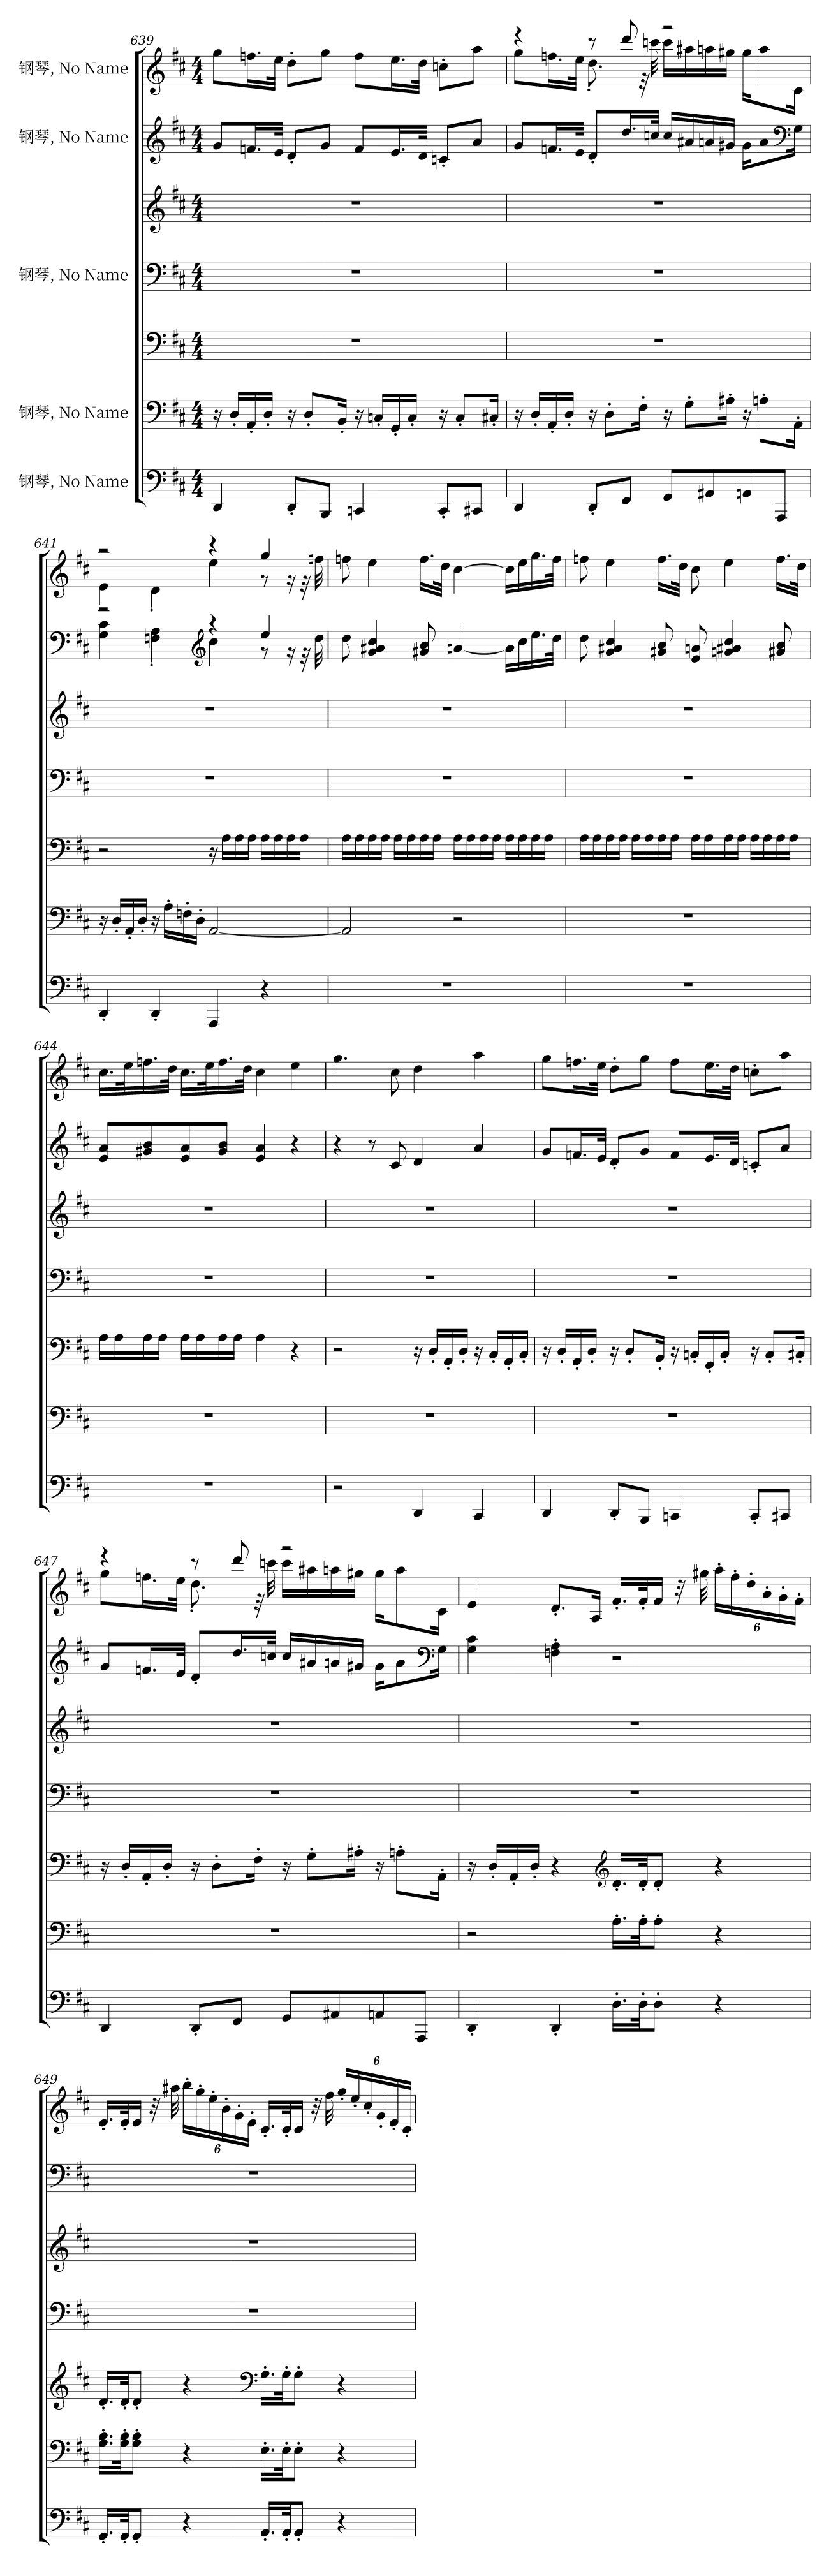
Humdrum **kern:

**kern	**kern	**kern	**kern	**kern	**kern	**kern
*part5	*part4	*part4	*part3	*part3	*part2	*part1
*staff7	*staff6	*staff5	*staff4	*staff3	*staff2	*staff1
*I"钢琴, No Name	*I"钢琴, No Name	*	*I"钢琴, No Name	*	*I"钢琴, No Name	*I"钢琴, No Name
!!LO:PB:g=z
*clefF4	*clefF4	*clefF4	*clefF4	*clefG2	*clefG2	*clefG2
*k[f#c#]	*k[f#c#]	*k[f#c#]	*k[f#c#]	*k[f#c#]	*k[f#c#]	*k[f#c#]
*M4/4	*M4/4	*M4/4	*M4/4	*M4/4	*M4/4	*M4/4
=639	=639	=639	=639	=639	=639	=639
4DD/	16r	1r	1r	1r	8g/L	8gg\L
.	16D'/LL	.	.	.	.	.
.	16AA'/	.	.	.	16.fn/L	16.ffn\L
.	16D'/JJ	.	.	.	.	.
.	.	.	.	.	32e/JJk	32ee\JJk
8DD'/L	16r	.	.	.	8d'/L	8dd'\L
.	8D'/L	.	.	.	.	.
8BBB/J	.	.	.	.	8g/J	8gg\J
.	16BB'/Jk	.	.	.	.	.
4CCn/	16r	.	.	.	8f/L	8ff\L
.	16Cn'/LL	.	.	.	.	.
.	16GG'/	.	.	.	16.e/L	16.ee\L
.	16C'/JJ	.	.	.	.	.
.	.	.	.	.	32d/JJk	32dd\JJk
8CC'/L	16r	.	.	.	8cn'/L	8ccn'\L
.	8C'/L	.	.	.	.	.
8CC#X/J	.	.	.	.	8a/J	8aa\J
.	16C#X'/Jk	.	.	.	.	.
=640	=640	=640	=640	=640	=640	=640
*	*	*	*	*	*	*^
4DD/	16r	1r	1r	1r	8g/L	4r	8gg\L
.	16D'/LL	.	.	.	.	.	.
.	16AA'/	.	.	.	16.fn/L	.	16.ffn\L
.	16D'/JJ	.	.	.	.	.	.
.	.	.	.	.	32e/JJk	.	32ee\JJk
8DD'/L	16r	.	.	.	8d'/L	8r	8.dd'\
.	8D'\L	.	.	.	.	.	.
8FF#/J	.	.	.	.	16.dd/L	8ddd/	.
.	16F#'\Jk	.	.	.	.	.	32r
.	.	.	.	.	32ccn/JJk	.	32cccn\
8GG/L	16r	.	.	.	16cc/LL	2r	16ccc\LL
.	8G'\L	.	.	.	16a#X/	.	16aa#X\
8AA#X/	.	.	.	.	16an/	.	16aan\
.	16A#X'\Jk	.	.	.	16g#X/JJ	.	16gg#X\JJ
8AAn/	16r	.	.	.	16g#\KL	.	16gg#\KL
.	8An'\L	.	.	.	8a\	.	8aa\
8AAA/J	.	.	.	.	.	.	.
*	*	*	*	*	*clefF4	*	*
.	16AA'\Jk	.	.	.	16G\Jk	.	16c#\Jk
!!LO:PB:g=z	!!
=641	=641	=641	=641	=641	=641	=641	=641
*	*	*	*	*	*	*MM33	*
*	*	*	*	*	*^	*	*
4DD'/	16r	2r	1r	1r	2r	4G\ 4c#\	2r	4e\
.	16D'/LL	.	.	.	.	.	.	.
.	16AA'/	.	.	.	.	.	.	.
.	16D'/JJ	.	.	.	.	.	.	.
*	*	*	*	*	*	*	*MM33	*
4DD'/	16r	.	.	.	.	4Fn\' 4A\'	.	4d'\
.	16A'\LL	.	.	.	.	.	.	.
.	16Fn'\	.	.	.	.	.	.	.
.	16D'\JJ	.	.	.	.	.	.	.
*	*	*	*	*	*clefG2	*	*	*
*	*	*	*	*	*	*	*MM36	*
4AAA/	[2AA/	16r	.	.	4r	4cc#\	4r	4ee\
.	.	16A\LL	.	.	.	.	.	.
.	.	16A\	.	.	.	.	.	.
.	.	16A\JJ	.	.	.	.	.	.
4r	.	16A\LL	.	.	4ee/	8r	4gg/	8r
.	.	16A\	.	.	.	.	.	.
.	.	16A\	.	.	.	16r	.	16r
.	.	16A\JJ	.	.	.	32r	.	32r
.	.	.	.	.	.	32dd\	.	32ffn\
*	*	*	*	*	*v	*v	*	*
*	*	*	*	*	*	*v	*v
=642	=642	=642	=642	=642	=642	=642
1r	2AA/]	16A\LL	1r	1r	8dd\	8ffn\
.	.	16A\	.	.	.	.
.	.	16A\	.	.	4g/ 4a#X/ 4cc#/	4ee\
.	.	16A\JJ	.	.	.	.
.	.	16A\LL	.	.	.	.
.	.	16A\	.	.	.	.
.	.	16A\	.	.	8g#X/ 8b/	16.ff\LL
.	.	16A\JJ	.	.	.	.
.	.	.	.	.	.	32dd\JJk
.	2r	16A\LL	.	.	[4an/	[4cc#\
.	.	16A\	.	.	.	.
.	.	16A\	.	.	.	.
.	.	16A\JJ	.	.	.	.
.	.	16A\LL	.	.	16a\LL]	16cc#\LL]
.	.	16A\	.	.	16cc#\	16ee\
.	.	16A\	.	.	16.ee\	16.gg\
.	.	16A\JJ	.	.	.	.
.	.	.	.	.	32dd\JJk	32ff\JJk
!!LO:PB:g=z
=643	=643	=643	=643	=643	=643	=643
1r	1r	16A\LL	1r	1r	8dd\	8ffn\
.	.	16A\	.	.	.	.
.	.	16A\	.	.	4g/ 4a#X/ 4cc#/	4ee\
.	.	16A\JJ	.	.	.	.
.	.	16A\LL	.	.	.	.
.	.	16A\	.	.	.	.
.	.	16A\	.	.	8g#X/ 8b/	16.ff\LL
.	.	16A\JJ	.	.	.	.
.	.	.	.	.	.	32dd\JJk
.	.	16A\LL	.	.	8e/ 8an/	8cc#\
.	.	16A\	.	.	.	.
.	.	16A\	.	.	4gn/ 4a#X/ 4cc#/	4ee\
.	.	16A\JJ	.	.	.	.
.	.	16A\LL	.	.	.	.
.	.	16A\	.	.	.	.
.	.	16A\	.	.	8g#X/ 8b/	16.ff\LL
.	.	16A\JJ	.	.	.	.
.	.	.	.	.	.	32dd\JJk
=644	=644	=644	=644	=644	=644	=644
1r	1r	16A\LL	1r	1r	8e/ 8a/L	16.cc#\LL
.	.	16A\	.	.	.	.
.	.	.	.	.	.	32ee\K
.	.	16A\	.	.	8g#X/ 8b/	16.ffn\
.	.	16A\JJ	.	.	.	.
.	.	.	.	.	.	32dd\JJk
.	.	16A\LL	.	.	8e/ 8a/	16.cc#\LL
.	.	16A\	.	.	.	.
.	.	.	.	.	.	32ee\K
.	.	16A\	.	.	8g#/ 8b/J	16.ff\
.	.	16A\JJ	.	.	.	.
*	*	*	*	*	*	*MM35
.	.	.	.	.	.	32dd\JJk
*	*	*	*	*	*	*MM36
.	.	4A\	.	.	4e/ 4a/	4cc#\
.	.	4r	.	.	4r	4ee\
=645	=645	=645	=645	=645	=645	=645
2r	1r	2r	1r	1r	4r	4.gg\
.	.	.	.	.	8r	.
.	.	.	.	.	8c#/	8cc#\
*	*	*	*	*	*	*MM36
4DD/	.	16r	.	.	4d/	4dd\
.	.	16D'/LL	.	.	.	.
.	.	16AA'/	.	.	.	.
.	.	16D'/JJ	.	.	.	.
4CC#/	.	16r	.	.	4a/	4aa\
.	.	16C#'/LL	.	.	.	.
.	.	16AA'/	.	.	.	.
.	.	16C#'/JJ	.	.	.	.
!!LO:PB:g=z
=646	=646	=646	=646	=646	=646	=646
4DD/	1r	16r	1r	1r	8g/L	8gg\L
.	.	16D'/LL	.	.	.	.
.	.	16AA'/	.	.	16.fn/L	16.ffn\L
.	.	16D'/JJ	.	.	.	.
.	.	.	.	.	32e/JJk	32ee\JJk
8DD'/L	.	16r	.	.	8d'/L	8dd'\L
.	.	8D'/L	.	.	.	.
8BBB/J	.	.	.	.	8g/J	8gg\J
.	.	16BB'/Jk	.	.	.	.
4CCn/	.	16r	.	.	8f/L	8ff\L
.	.	16Cn'/LL	.	.	.	.
.	.	16GG'/	.	.	16.e/L	16.ee\L
.	.	16C'/JJ	.	.	.	.
.	.	.	.	.	32d/JJk	32dd\JJk
8CC'/L	.	16r	.	.	8cn'/L	8ccn'\L
.	.	8C'/L	.	.	.	.
8CC#X/J	.	.	.	.	8a/J	8aa\J
.	.	16C#X'/Jk	.	.	.	.
=647	=647	=647	=647	=647	=647	=647
*	*	*	*	*	*	*^
4DD/	1r	16r	1r	1r	8g/L	4r	8gg\L
.	.	16D'/LL	.	.	.	.	.
.	.	16AA'/	.	.	16.fn/L	.	16.ffn\L
.	.	16D'/JJ	.	.	.	.	.
.	.	.	.	.	32e/JJk	.	32ee\JJk
8DD'/L	.	16r	.	.	8d'/L	8r	8.dd'\
.	.	8D'\L	.	.	.	.	.
8FF#/J	.	.	.	.	16.dd/L	8ddd/	.
.	.	16F#'\Jk	.	.	.	.	32r
.	.	.	.	.	32ccn/JJk	.	32cccn\
8GG/L	.	16r	.	.	16cc/LL	2r	16ccc\LL
.	.	8G'\L	.	.	16a#X/	.	16aa#X\
8AA#X/	.	.	.	.	16an/	.	16aan\
.	.	16A#X'\Jk	.	.	16g#X/JJ	.	16gg#X\JJ
8AAn/	.	16r	.	.	16g#\KL	.	16gg#\KL
.	.	8An'\L	.	.	8a\	.	8aa\
8AAA/J	.	.	.	.	.	.	.
*	*	*	*	*	*clefF4	*	*
.	.	16AA'\Jk	.	.	16G\Jk	.	16c#\Jk
*	*	*	*	*	*	*v	*v
!!LO:PB:g=z
=648	=648	=648	=648	=648	=648	=648
4DD'/	2r	16r	1r	1r	4G\ 4c#\	4e/
.	.	16D'/LL	.	.	.	.
.	.	16AA'/	.	.	.	.
.	.	16D'/JJ	.	.	.	.
4DD'/	.	4r	.	.	4Fn\' 4A\'	8.d'/L
*	*	*	*	*	*	*MM40
.	.	.	.	.	.	16A/Jk
*	*	*clefG2	*	*	*	*
*	*	*	*	*	*	*MM42
16.D'\LL	16.A'\LL	16.d'/LL	.	.	2r	16.f#'/LL
32D'\JK	32A'\JK	32d'/JK	.	.	.	32f#'/K
8D'\J	8A'\J	8d'/J	.	.	.	16f#/JJ
.	.	.	.	.	.	32r
.	.	.	.	.	.	32gg#X\
*	*	*	*	*	*	*Xbrackettup
4r	4r	4r	.	.	.	24aa'\LL
.	.	.	.	.	.	24ff#'\
.	.	.	.	.	.	24dd'\
.	.	.	.	.	.	24a'\
.	.	.	.	.	.	24g'\
.	.	.	.	.	.	24f#'\JJ
!!LO:PB:g=z
=649	=649	=649	=649	=649	=649	=649
*	*	*	*	*	*	*MM42
16.GG'/LL	16.G\' 16.B\'LL	16.d'/LL	1r	1r	1r	16.e'/LL
32GG'/JK	32G\' 32B\'JK	32d'/JK	.	.	.	32e'/K
8GG'/J	8G\' 8B\'J	8d'/J	.	.	.	16e/JJ
.	.	.	.	.	.	32r
.	.	.	.	.	.	32aa#X\
4r	4r	4r	.	.	.	24bb'\LL
.	.	.	.	.	.	24gg'\
.	.	.	.	.	.	24ee'\
.	.	.	.	.	.	24b'\
.	.	.	.	.	.	24g'\
.	.	.	.	.	.	24e'\JJ
*	*	*clefF4	*	*	*	*
*	*	*	*	*	*	*MM42
16.AA'/LL	16.E'\LL	16.G'\LL	.	.	.	16.c#'/LL
32AA'/JK	32E'\JK	32G'\JK	.	.	.	32c#'/K
8AA'/J	8E'\J	8G'\J	.	.	.	16c#/JJ
.	.	.	.	.	.	32r
.	.	.	.	.	.	32ff#\
4r	4r	4r	.	.	.	24gg'/LL
.	.	.	.	.	.	24ee'/
.	.	.	.	.	.	24cc#'/
.	.	.	.	.	.	24g'/
.	.	.	.	.	.	24e'/
.	.	.	.	.	.	24c#'/JJ
=	=	=	=	=	=	=
*-	*-	*-	*-	*-	*-	*-
